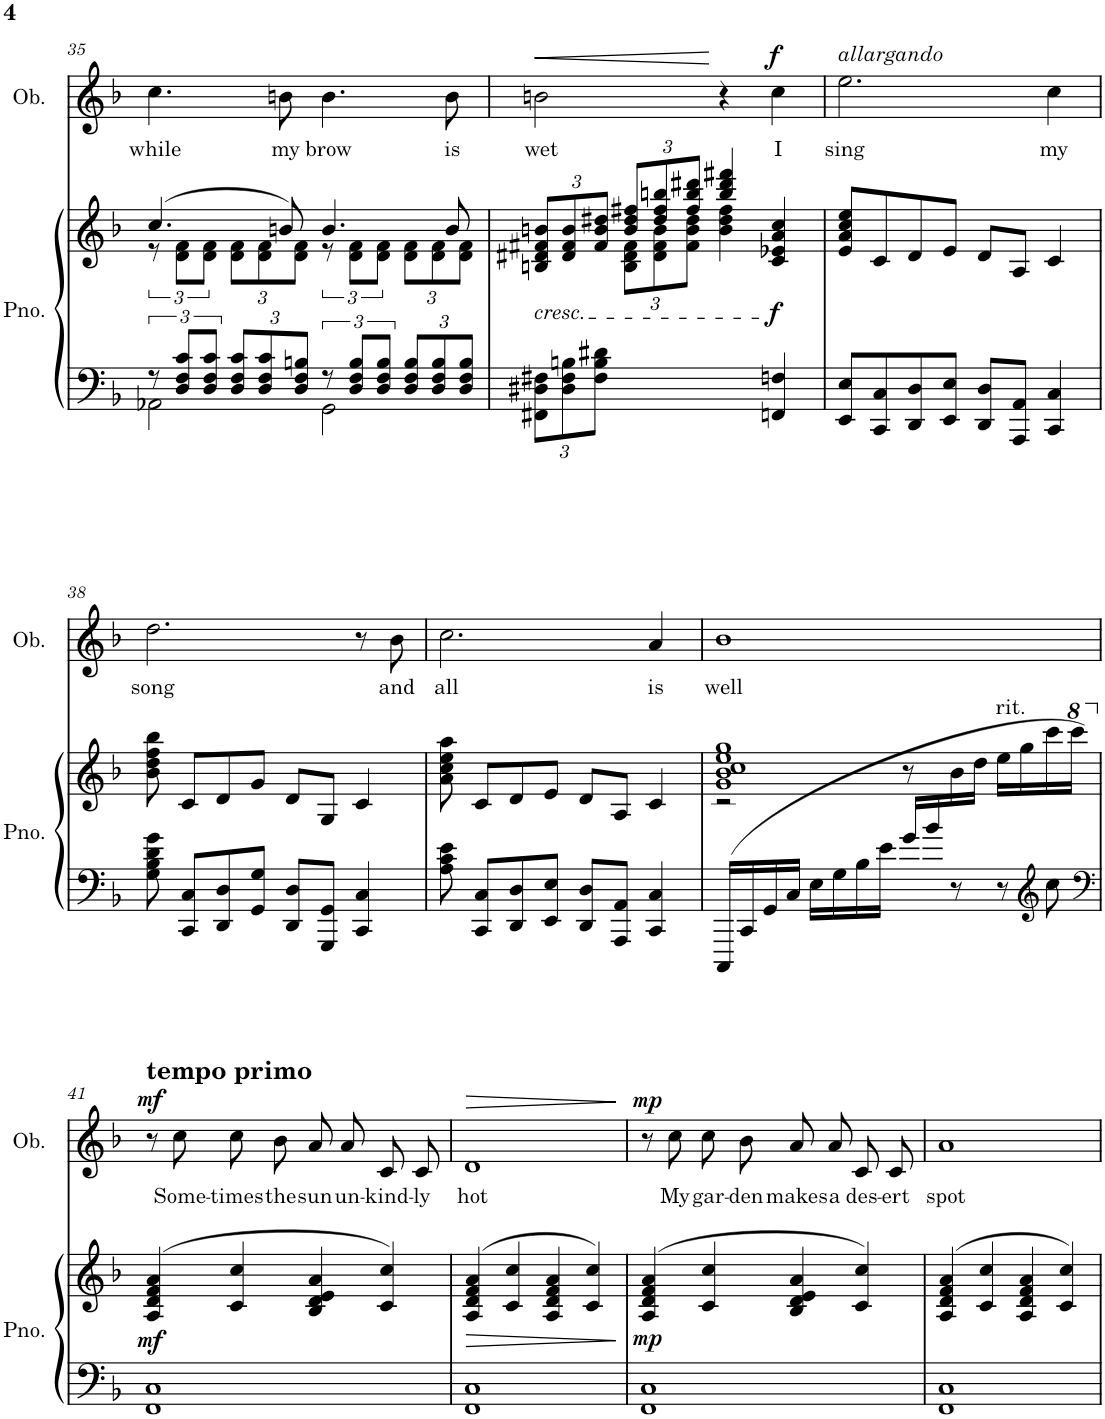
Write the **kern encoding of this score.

**kern	**kern	**dynam	**kern	**text	**dynam
*part2	*part2	*part2	*part1	*part1	*part1
*staff3	*staff2	*staff2/3	*staff1	*staff1	*staff1
*I"Piano	*	*	*I"Oboe	*	*
*I'Pno.	*	*	*I'Ob.	*	*
!!LO:PB:g=z
*clefF4	*clefG2	*	*clefG2	*	*
*k[b-]	*k[b-]	*	*k[b-]	*	*
*M4/4	*M4/4	*	*M4/4	*	*
=35	=35	=35	=35	=35	=35
*^	*^	*	*	*	*
!	!	!	!	!	!	!LO:LY:b	!
12r	2AA-X\	(4.cc/	12r	.	4.cc\	while	.
12D/ 12F/ 12c/L	.	.	12d\ 12f\L	.	.	.	.
12D/ 12F/ 12c/J	.	.	12d\ 12f\J	.	.	.	.
*Xbrackettup	*	*	*Xbrackettup	*	*	*	*
12D/ 12F/ 12c/L	.	.	12d\ 12f\L	.	.	.	.
12D/ 12F/ 12c/	.	.	12d\ 12f\	.	.	.	.
!	!	!	!	!	!	!LO:LY:b	!
.	.	8bn/)	.	.	8bn\	my	.
12D/ 12F/ 12Bn/J	.	.	12d\ 12f\J	.	.	.	.
*brackettup	*	*	*brackettup	*	*	*	*
!	!	!	!	!	!	!LO:LY:b	!
12r	2GG\	4.b/	12r	.	4.b\	brow	.
12D/ 12F/ 12B/L	.	.	12d\ 12f\L	.	.	.	.
12D/ 12F/ 12B/J	.	.	12d\ 12f\J	.	.	.	.
*Xbrackettup	*	*	*Xbrackettup	*	*	*	*
12D/ 12F/ 12B/L	.	.	12d\ 12f\L	.	.	.	.
12D/ 12F/ 12B/	.	.	12d\ 12f\	.	.	.	.
!	!	!	!	!	!	!LO:LY:b	!
.	.	8b/	.	.	8b\	is	.
12D/ 12F/ 12B/J	.	.	12d\ 12f\J	.	.	.	.
*v	*v	*	*	*	*	*	*
=36	=36	=36	=36	=36	=36	=36
!	!LO:TX:b:i:t=cresc.	!	!	!	!	!
!	!	!	!	!	!LO:LY:b	!LO:HP:b
12FF#X\ 12D#X\ 12F#X\L	12Bn/ 12d#X/ 12f#X/ 12bn/L	4ryy	.	2bn\	wet	<
12D#\ 12F#\ 12Bn\	12d#/ 12f#/ 12b/	.	.	.	.	.
12F#\ 12B\ 12d#X\J	12f#/ 12b/ 12dd#X/J	.	.	.	.	.
2ryy	12b/ 12dd#/ 12ff#X/L	12B\ 12d#\ 12f#\L	.	.	.	.
.	12dd#/ 12ff#/ 12bbn/	12d#\ 12f#\ 12b\	.	.	.	.
.	12ff#/ 12bb/ 12ddd#X/J	12f#\ 12b\ 12dd#\J	.	.	.	.
.	4bb/ 4ddd#/ 4fff#X/	4b\ 4dd#\ 4ff#\	.	4r	.	[
!	!	!	!LO:DY:b	!	!LO:LY:b	!LO:DY:a
4FFn/ 4Fn/	4c/ 4e-X/ 4a/ 4cc/	4ryy	f	4cc\	I	f
=37	=37	=37	=37	=37	=37	=37
!	!	!	!	!LO:TX:a:i:t=allargando	!	!
!	!	!	!	!	!LO:LY:b	!
*	*v	*v	*	*	*	*
8EE/ 8E/L	8e/ 8a/ 8cc/ 8ee/L	.	2.ee\	sing	.
8CC/ 8C/	8c/	.	.	.	.
8DD/ 8D/	8d/	.	.	.	.
8EE/ 8E/J	8e/J	.	.	.	.
8DD/ 8D/L	8d/L	.	.	.	.
8AAA/ 8AA/J	8A/J	.	.	.	.
!	!	!	!	!LO:LY:b	!
4CC/ 4C/	4c/	.	4cc\	my	.
!!LO:LB:g=z
=38	=38	=38	=38	=38	=38
!	!	!	!	!LO:LY:b	!
8G\ 8B-\ 8d\ 8g\	8b-\ 8dd\ 8ff\ 8bb-\	.	2.dd\	song	.
8CC/ 8C/L	8c/L	.	.	.	.
8DD/ 8D/	8d/	.	.	.	.
8GG/ 8G/J	8g/J	.	.	.	.
8DD/ 8D/L	8d/L	.	.	.	.
8GGG/ 8GG/J	8G/J	.	.	.	.
4CC/ 4C/	4c/	.	8r	.	.
!	!	!	!	!LO:LY:b	!
.	.	.	8b-\	and	.
=39	=39	=39	=39	=39	=39
!	!	!	!	!LO:LY:b	!
8A\ 8c\ 8e\	8a\ 8cc\ 8ee\ 8aa\	.	2.cc\	all	.
8CC/ 8C/L	8c/L	.	.	.	.
8DD/ 8D/	8d/	.	.	.	.
8EE/ 8E/J	8e/J	.	.	.	.
8DD/ 8D/L	8d/L	.	.	.	.
8AAA/ 8AA/J	8A/J	.	.	.	.
!	!	!	!	!LO:LY:b	!
4CC/ 4C/	4c/	.	4a/	is	.
=40	=40	=40	=40	=40	=40
*^	*^	*	*	*	*
!	!	!	!	!	!	!LO:LY:b	!
2ryy	(>16CCC/LL	1g 1b- 1cc 1ee 1gg	2r	.	1b-	well	.
.	16CC/	.	.	.	.	.	.
.	16GG/	.	.	.	.	.	.
.	16C/JJ	.	.	.	.	.	.
.	16E\LL	.	.	.	.	.	.
.	16G\	.	.	.	.	.	.
.	16B-\	.	.	.	.	.	.
.	16e\JJ	.	.	.	.	.	.
16g/LL	8r	.	8ryy	.	.	.	.
16b-/	.	.	.	.	.	.	.
4.ryy	8r	.	16b-\	.	.	.	.
.	.	.	16dd\JJ	.	.	.	.
!	!	!	!LO:TX:a:t=rit.	!	!	!	!
.	8r	.	16ee\LL	.	.	.	.
.	.	.	16gg\	.	.	.	.
*clefG2	*	*	*	*	*	*	*
.	8cc\	.	16ccc\	.	.	.	.
.	.	.	(16cccc\JJ	.	.	.	.
*v	*v	*	*	*	*	*	*
*	*v	*v	*	*	*	*
!!LO:LB:g=z
=41	=41	=41	=41	=41	=41
*clefF4	*	*	*	*	*
*	*^	*	*	*	*
!	!	!	!	!LO:TX:a:B:t=tempo primo	!	!
!	!	!	!LO:DY:b	!	!	!LO:DY:a
*	*v	*v	*	*	*	*
1FF 1C	4A/ 4d/ 4f/ 4a/	mf	8r	.	mf
!	!	!	!	!LO:LY:b	!
.	.	.	8cc\	Some-	.
!	!	!	!	!LO:LY:b	!
.	4c/ 4cc/	.	8cc\L	-times	.
!	!	!	!	!LO:LY:b	!
.	.	.	8b-\J	the	.
!	!	!	!	!LO:LY:b	!
.	4B-/ 4d/ 4e/ 4a/	.	8a/L	sun	.
!	!	!	!	!LO:LY:b	!
.	.	.	8a/J	un-	.
!	!	!	!	!LO:LY:b	!
.	4c/ 4cc/)	.	8c/L	-kind-	.
!	!	!	!	!LO:LY:b	!
.	.	.	8c/J	-ly	.
=42	=42	=42	=42	=42	=42
!	!	!LO:HP:b	!	!LO:LY:b	!LO:HP:b
1FF 1C	(>4A/ 4d/ 4f/ 4a/	>	1d	hot	>
.	4c/ 4cc/	.	.	.	.
.	4A/ 4d/ 4f/ 4a/	.	.	.	.
.	4c/ 4cc/)	.	.	.	.
.	.	]	.	.	]
=43	=43	=43	=43	=43	=43
!	!	!LO:DY:b	!	!	!LO:DY:a
1FF 1C	(>4A/ 4d/ 4f/ 4a/	mp	8r	.	mp
!	!	!	!	!LO:LY:b	!
.	.	.	8cc\	My	.
!	!	!	!	!LO:LY:b	!
.	4c/ 4cc/	.	8cc\L	gar-	.
!	!	!	!	!LO:LY:b	!
.	.	.	8b-\J	-den	.
!	!	!	!	!LO:LY:b	!
.	4B-/ 4d/ 4e/ 4a/	.	8a/L	makes	.
!	!	!	!	!LO:LY:b	!
.	.	.	8a/J	a	.
!	!	!	!	!LO:LY:b	!
.	4c/ 4cc/)	.	8c/L	des-	.
!	!	!	!	!LO:LY:b	!
.	.	.	8c/J	-ert	.
=44	=44	=44	=44	=44	=44
!	!	!	!	!LO:LY:b	!
1FF 1C	(>4A/ 4d/ 4f/ 4a/	.	1a	spot	.
.	4c/ 4cc/	.	.	.	.
.	4A/ 4d/ 4f/ 4a/	.	.	.	.
.	4c/ 4cc/)	.	.	.	.
=	=	=	=	=	=
*-	*-	*-	*-	*-	*-
